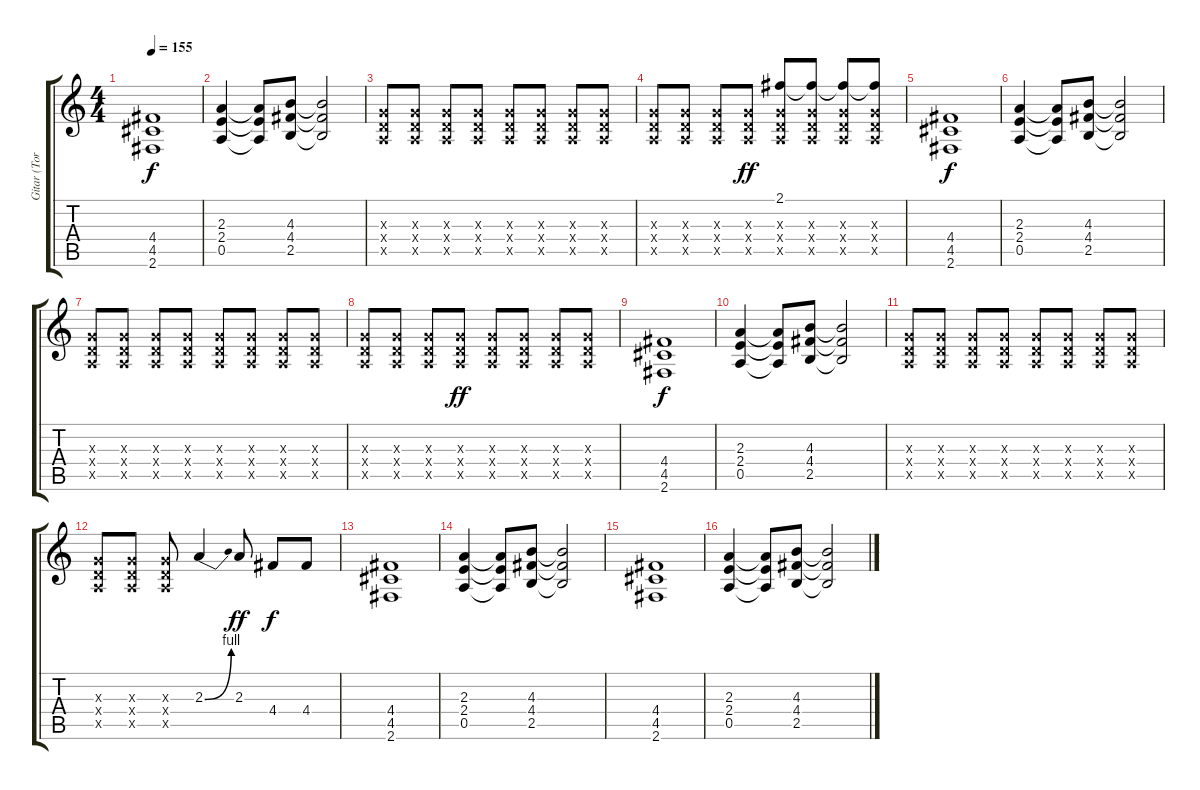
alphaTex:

\track ("Gitar (Tore)" "Gitar (Tor") {instrument distortionguitar}
\staff {score tabs}
\tuning (E4 B3 G3 D3 A2 E2) {hide}
\ts (4 4)
\tempo 155
\clef g2
\ks c
(4.4 4.5 2.6).1{dy f} |
(2.3 2.4 0.5).4 (2.3{t} 2.4{t} 0.5{t}).8 (4.3 4.4 2.5).8 (4.3{t} 4.4{t} 2.5{t}).2 |
(0.3{x} 0.4{x} 0.5{x}).8 (0.3{x} 0.4{x} 0.5{x}).8 (0.3{x} 0.4{x} 0.5{x}).8 (0.3{x} 0.4{x} 0.5{x}).8 (0.3{x} 0.4{x} 0.5{x}).8 (0.3{x} 0.4{x} 0.5{x}).8 (0.3{x} 0.4{x} 0.5{x}).8 (0.3{x} 0.4{x} 0.5{x}).8 |
(0.3{x} 0.4{x} 0.5{x}).8 (0.3{x} 0.4{x} 0.5{x}).8 (0.3{x} 0.4{x} 0.5{x}).8 (0.3{x} 0.4{x} 0.5{x}).8{dy ff} (2.1 0.3{x} 0.4{x} 0.5{x}).8 (2.1{t} 0.3{x} 0.4{x} 0.5{x}).8 (2.1{t} 0.3{x} 0.4{x} 0.5{x}).8 (2.1{t} 0.3{x} 0.4{x} 0.5{x}).8 |
(4.4 4.5 2.6).1{dy f} |
(2.3 2.4 0.5).4 (2.3{t} 2.4{t} 0.5{t}).8 (4.3 4.4 2.5).8 (4.3{t} 4.4{t} 2.5{t}).2 |
(0.3{x} 0.4{x} 0.5{x}).8 (0.3{x} 0.4{x} 0.5{x}).8 (0.3{x} 0.4{x} 0.5{x}).8 (0.3{x} 0.4{x} 0.5{x}).8 (0.3{x} 0.4{x} 0.5{x}).8 (0.3{x} 0.4{x} 0.5{x}).8 (0.3{x} 0.4{x} 0.5{x}).8 (0.3{x} 0.4{x} 0.5{x}).8 |
(0.3{x} 0.4{x} 0.5{x}).8 (0.3{x} 0.4{x} 0.5{x}).8 (0.3{x} 0.4{x} 0.5{x}).8 (0.3{x} 0.4{x} 0.5{x}).8{dy ff} (0.3{x} 0.4{x} 0.5{x}).8 (0.3{x} 0.4{x} 0.5{x}).8 (0.3{x} 0.4{x} 0.5{x}).8 (0.3{x} 0.4{x} 0.5{x}).8 |
(4.4 4.5 2.6).1{dy f} |
(2.3 2.4 0.5).4 (2.3{t} 2.4{t} 0.5{t}).8 (4.3 4.4 2.5).8 (4.3{t} 4.4{t} 2.5{t}).2 |
(0.3{x} 0.4{x} 0.5{x}).8 (0.3{x} 0.4{x} 0.5{x}).8 (0.3{x} 0.4{x} 0.5{x}).8 (0.3{x} 0.4{x} 0.5{x}).8 (0.3{x} 0.4{x} 0.5{x}).8 (0.3{x} 0.4{x} 0.5{x}).8 (0.3{x} 0.4{x} 0.5{x}).8 (0.3{x} 0.4{x} 0.5{x}).8 |
(0.3{x} 0.4{x} 0.5{x}).8 (0.3{x} 0.4{x} 0.5{x}).8 (0.3{x} 0.4{x} 0.5{x}).8 2.3{be (bend 0 0 60 4)}.4 2.3.8{dy ff} 4.4.8{dy f} 4.4.8 |
(4.4 4.5 2.6).1 |
(2.3 2.4 0.5).4 (2.3{t} 2.4{t} 0.5{t}).8 (4.3 4.4 2.5).8 (4.3{t} 4.4{t} 2.5{t}).2 |
(4.4 4.5 2.6).1 |
(2.3 2.4 0.5).4 (2.3{t} 2.4{t} 0.5{t}).8 (4.3 4.4 2.5).8 (4.3{t} 4.4{t} 2.5{t}).2
